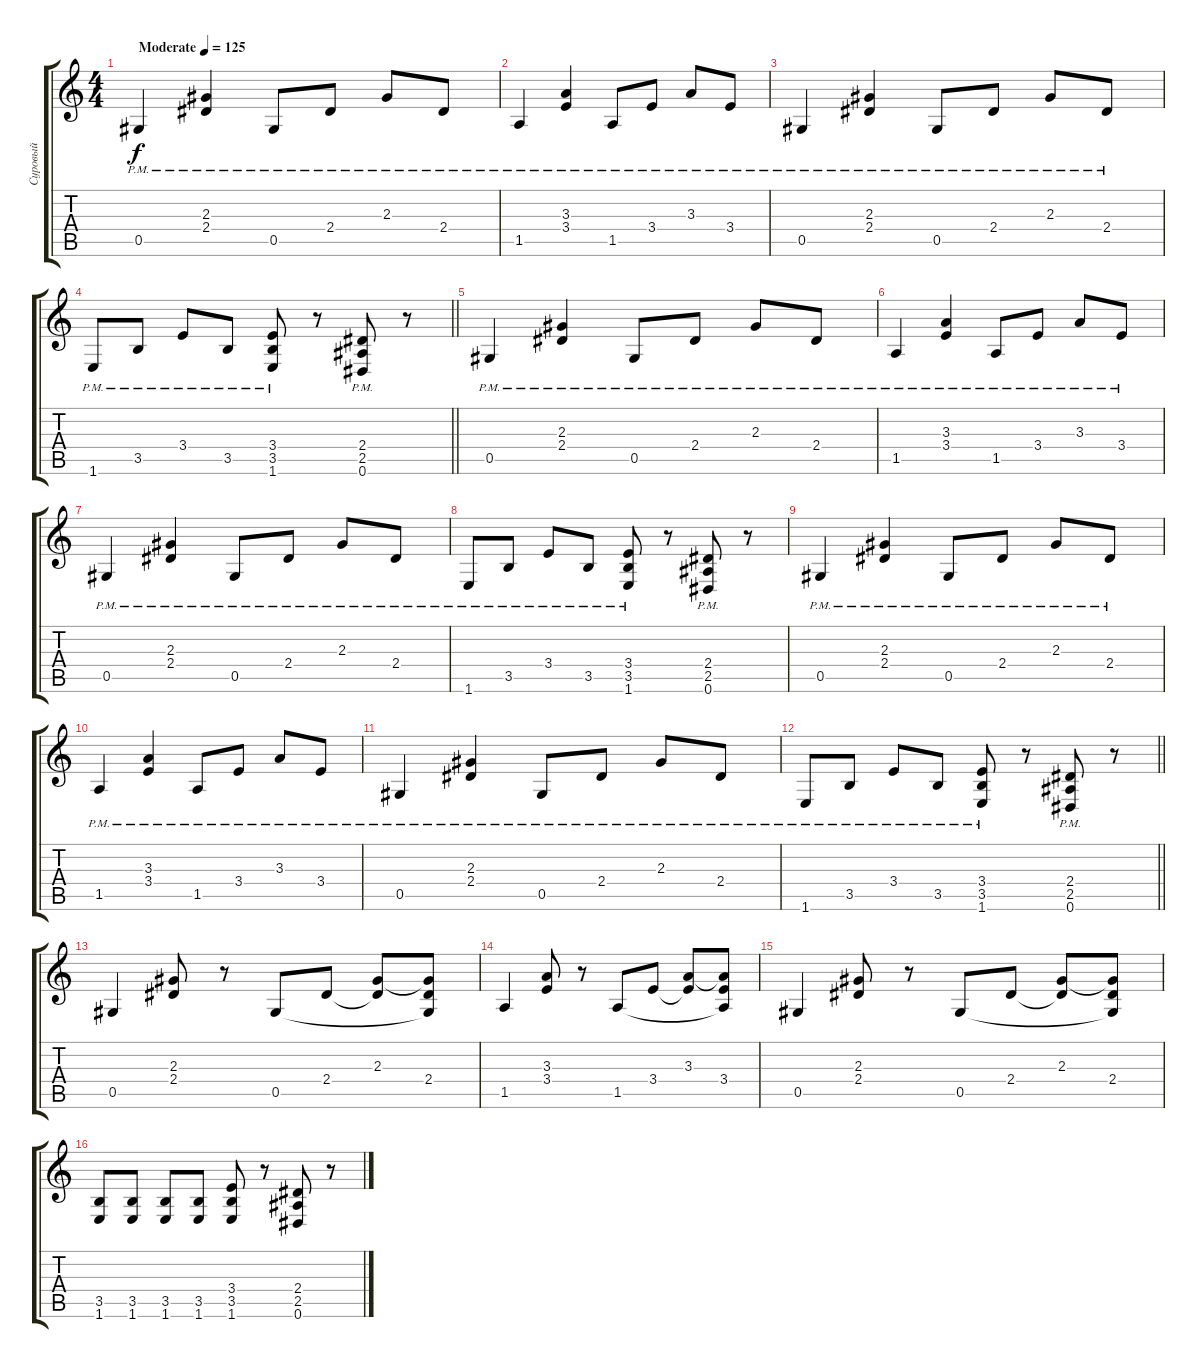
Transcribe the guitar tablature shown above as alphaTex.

\track ("Суровый" "Суровый") {instrument overdrivenguitar}
\staff {score tabs}
\tuning (Eb4 Bb3 Gb3 Db3 Ab2 Eb2) {hide}
\ts (4 4)
\tempo (125 "Moderate")
\clef g2
\ks c
0.5{pm}.4{dy f instrument overdrivenguitar} (2.3{pm} 2.4{pm}).4 0.5{pm}.8 2.4{pm}.8 2.3{pm}.8 2.4{pm}.8 |
1.5{pm}.4 (3.3{pm} 3.4{pm}).4 1.5{pm}.8 3.4{pm}.8 3.3{pm}.8 3.4{pm}.8 |
0.5{pm}.4 (2.3{pm} 2.4{pm}).4 0.5{pm}.8 2.4{pm}.8 2.3{pm}.8 2.4{pm}.8 |
\barLineRight lightlight
1.6{pm}.8 3.5{pm}.8 3.4{pm}.8 3.5{pm}.8 (3.4{pm} 3.5{pm} 1.6{pm}).8 r.8 (2.4{pm} 2.5{pm} 0.6{pm}).8 r.8 |
0.5{pm}.4 (2.3{pm} 2.4{pm}).4 0.5{pm}.8 2.4{pm}.8 2.3{pm}.8 2.4{pm}.8 |
1.5{pm}.4 (3.3{pm} 3.4{pm}).4 1.5{pm}.8 3.4{pm}.8 3.3{pm}.8 3.4{pm}.8 |
0.5{pm}.4 (2.3{pm} 2.4{pm}).4 0.5{pm}.8 2.4{pm}.8 2.3{pm}.8 2.4{pm}.8 |
1.6{pm}.8 3.5{pm}.8 3.4{pm}.8 3.5{pm}.8 (3.4{pm} 3.5{pm} 1.6{pm}).8 r.8 (2.4{pm} 2.5{pm} 0.6{pm}).8 r.8 |
0.5{pm}.4 (2.3{pm} 2.4{pm}).4 0.5{pm}.8 2.4{pm}.8 2.3{pm}.8 2.4{pm}.8 |
1.5{pm}.4 (3.3{pm} 3.4{pm}).4 1.5{pm}.8 3.4{pm}.8 3.3{pm}.8 3.4{pm}.8 |
0.5{pm}.4 (2.3{pm} 2.4{pm}).4 0.5{pm}.8 2.4{pm}.8 2.3{pm}.8 2.4{pm}.8 |
\barLineRight lightlight
1.6{pm}.8 3.5{pm}.8 3.4{pm}.8 3.5{pm}.8 (3.4{pm} 3.5{pm} 1.6{pm}).8 r.8 (2.4{pm} 2.5{pm} 0.6{pm}).8 r.8 |
0.5.4 (2.3 2.4).8 r.8 0.5.8 2.4.8 (2.3 2.4{t}).8 (2.3{t} 2.4 0.5{t}).8 |
1.5.4 (3.3 3.4).8 r.8 1.5.8 3.4.8 (3.3 3.4{t}).8 (3.3{t} 3.4 1.5{t}).8 |
0.5.4 (2.3 2.4).8 r.8 0.5.8 2.4.8 (2.3 2.4{t}).8 (2.3{t} 2.4 0.5{t}).8 |
(3.5 1.6).8 (3.5 1.6).8 (3.5 1.6).8 (3.5 1.6).8 (3.4 3.5 1.6).8 r.8 (2.4 2.5 0.6).8 r.8
